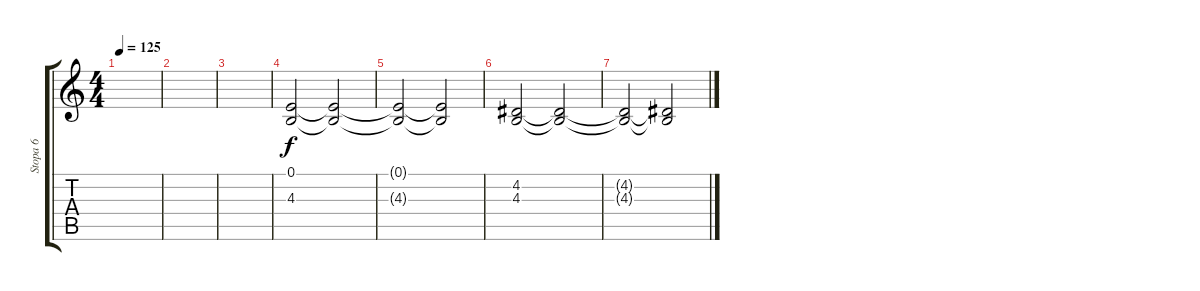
\track ("Stopa 6" "Stopa 6") {instrument synthvoice}
\staff {score tabs}
\tuning (E4 B3 G3 D3 A2 E2) {hide}
\ts (4 4)
\tempo 125
\clef g2
\ks c
|
|
|
(0.1 4.3).2{volume 8 instrument choiraahs} (0.1{t} 4.3{t}).2 |
(0.1{t} 4.3{t}).2 (0.1{t} 4.3{t}).2 |
(4.2 4.3).2 (4.2{t} 4.3{t}).2 |
(4.2{t} 4.3{t}).2{volume 0} (4.2{t} 4.3{t}).2
